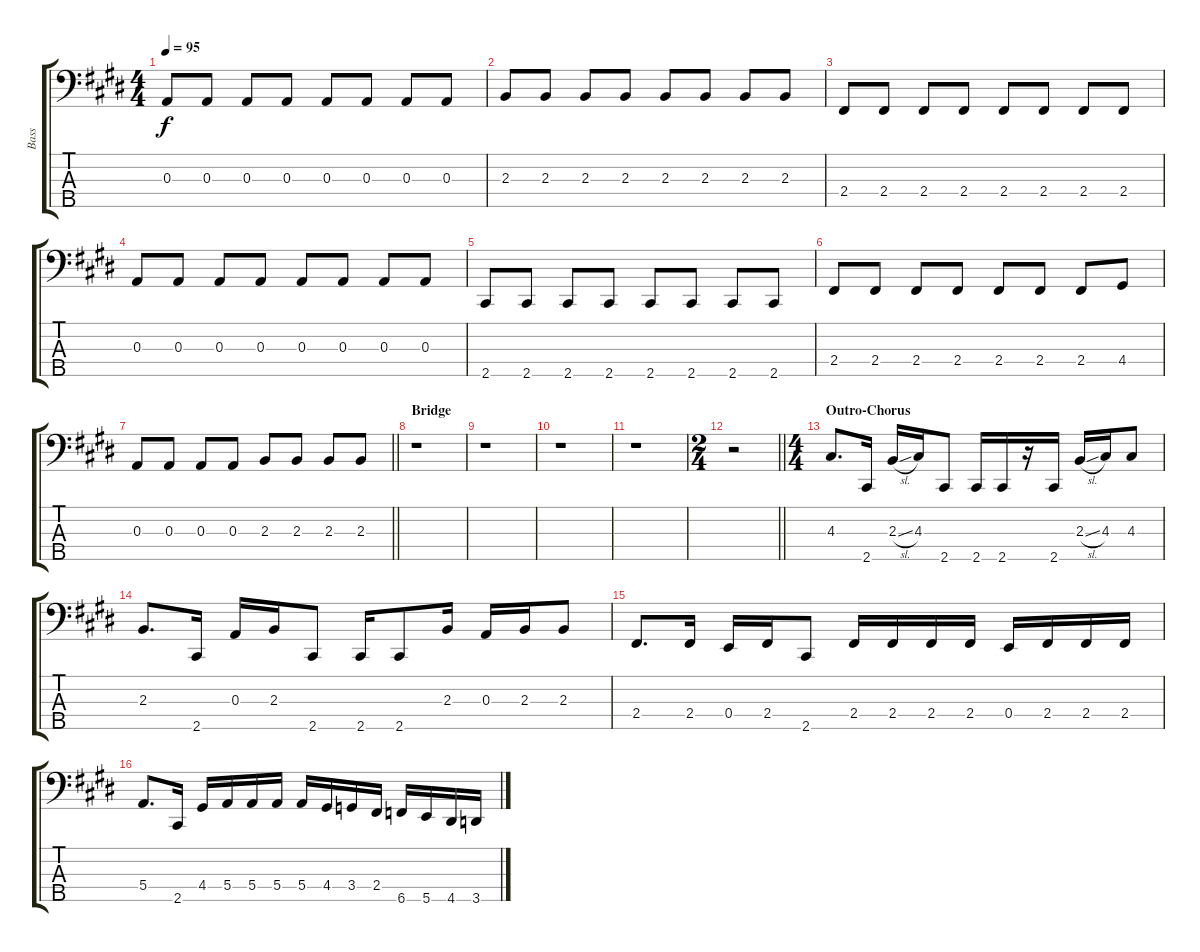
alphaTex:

\track ("Bass" "Bass") {instrument electricbasspick}
\staff {score tabs}
\tuning (G2 D2 A1 E1 B0) {hide}
\ts (4 4)
\tempo 95
\clef f4
\ks e
0.3.8{dy f} 0.3.8 0.3.8 0.3.8 0.3.8 0.3.8 0.3.8 0.3.8 |
2.3.8 2.3.8 2.3.8 2.3.8 2.3.8 2.3.8 2.3.8 2.3.8 |
2.4.8 2.4.8 2.4.8 2.4.8 2.4.8 2.4.8 2.4.8 2.4.8 |
0.3.8 0.3.8 0.3.8 0.3.8 0.3.8 0.3.8 0.3.8 0.3.8 |
2.5.8 2.5.8 2.5.8 2.5.8 2.5.8 2.5.8 2.5.8 2.5.8 |
2.4.8 2.4.8 2.4.8 2.4.8 2.4.8 2.4.8 2.4.8 4.4.8 |
\barLineRight lightlight
0.3.8 0.3.8 0.3.8 0.3.8 2.3.8 2.3.8 2.3.8 2.3.8 |
\section ("" "Bridge")
r.1 |
r.1 |
r.1 |
r.1 |
\ts (2 4)
\barLineRight lightlight
r.2 |
\ts (4 4)
\section ("" "Outro-Chorus")
4.3.8{d} 2.5.16 2.3{sl}.16 4.3.16 2.5.8 2.5.16 2.5.16 r.16 2.5.16 2.3{sl}.16 4.3.16 4.3.8 |
2.3.8{d} 2.5.16 0.3.16 2.3.16 2.5.8 2.5.16 2.5.8 2.3.16 0.3.16 2.3.16 2.3.8 |
2.4.8{d} 2.4.16 0.4.16 2.4.16 2.5.8 2.4.16 2.4.16 2.4.16 2.4.16 0.4.16 2.4.16 2.4.16 2.4.16 |
5.4.8{d} 2.5.16 4.4.16 5.4.16 5.4.16 5.4.16 5.4.16 4.4.16 3.4.16 2.4.16 6.5.16 5.5.16 4.5.16 3.5.16
